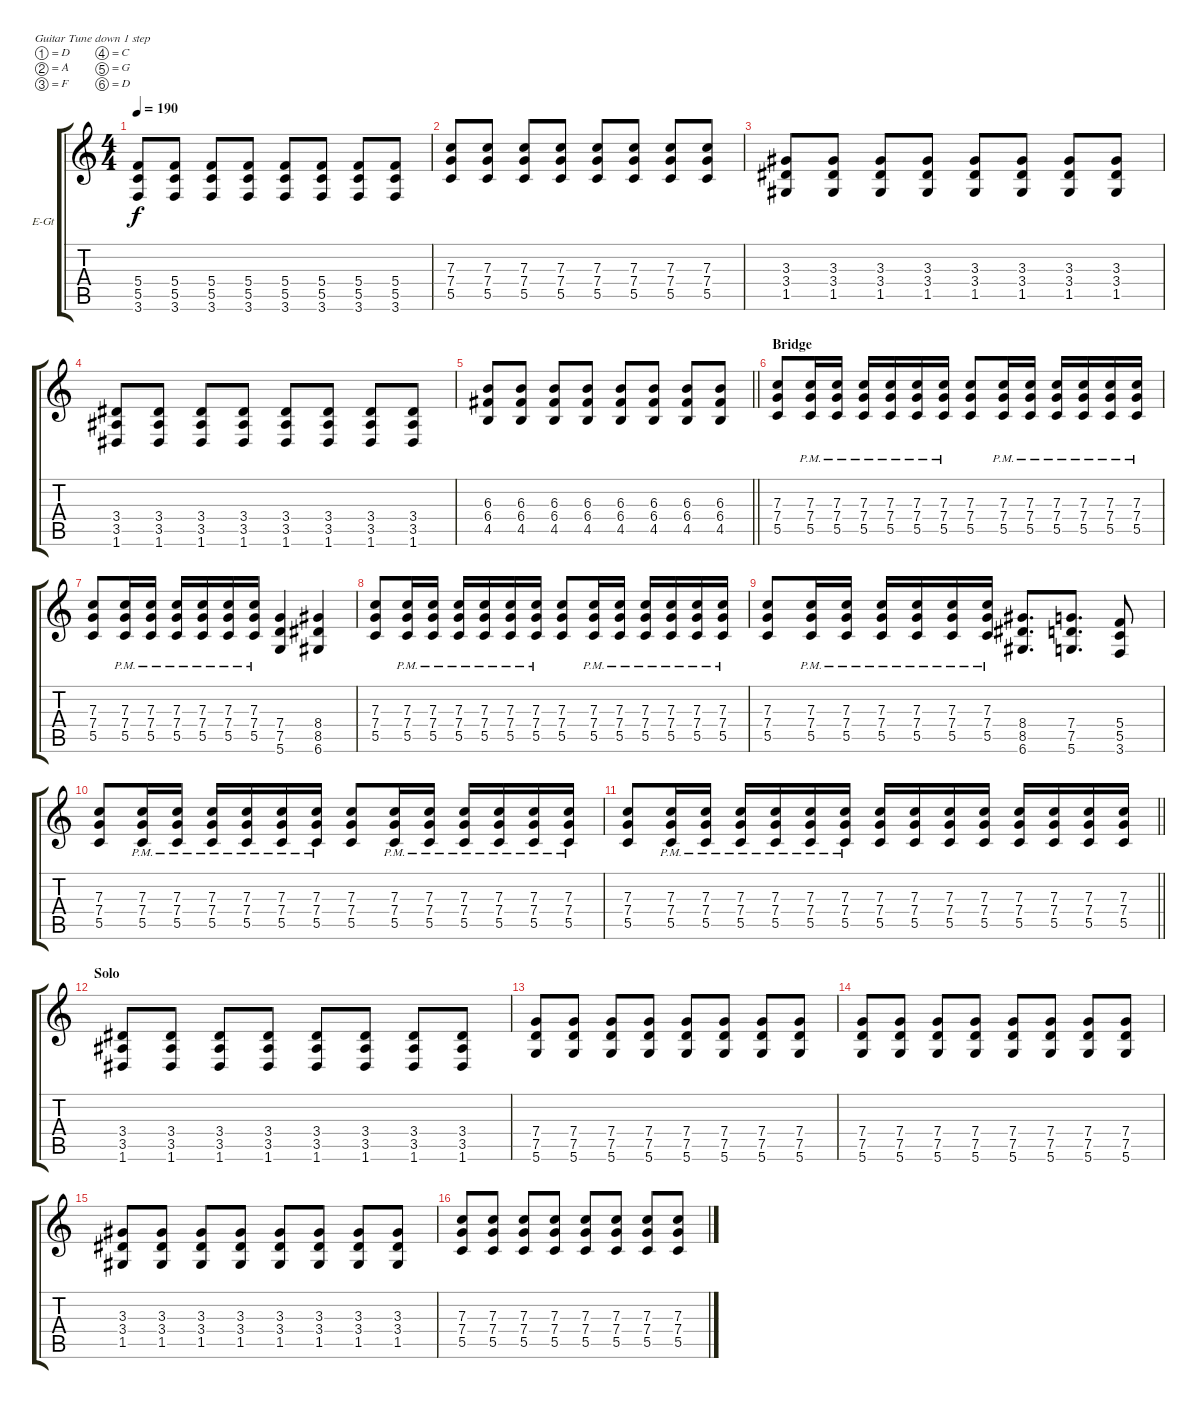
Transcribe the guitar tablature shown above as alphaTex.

\bracketExtendMode groupsimilarinstruments
\firstSystemTrackNameOrientation horizontal
\otherSystemsTrackNameOrientation horizontal
\track ("Rythm Guitar B" "E-Gt") {instrument overdrivenguitar}
\staff {score tabs}
\tuning (D4 A3 F3 C3 G2 D2)
\ts (4 4)
\tempo 190
\clef g2
\ks c
(5.4 5.5 3.6).8{dy f} (5.4 5.5 3.6).8 (5.4 5.5 3.6).8 (5.4 5.5 3.6).8 (5.4 5.5 3.6).8 (5.4 5.5 3.6).8 (5.4 5.5 3.6).8 (5.4 5.5 3.6).8 |
(7.3 7.4 5.5).8 (7.3 7.4 5.5).8 (7.3 7.4 5.5).8 (7.3 7.4 5.5).8 (7.3 7.4 5.5).8 (7.3 7.4 5.5).8 (7.3 7.4 5.5).8 (7.3 7.4 5.5).8 |
(3.3 3.4 1.5).8 (3.3 3.4 1.5).8 (3.3 3.4 1.5).8 (3.3 3.4 1.5).8 (3.3 3.4 1.5).8 (3.3 3.4 1.5).8 (3.3 3.4 1.5).8 (3.3 3.4 1.5).8 |
(3.4 3.5 1.6).8 (3.4 3.5 1.6).8 (3.4 3.5 1.6).8 (3.4 3.5 1.6).8 (3.4 3.5 1.6).8 (3.4 3.5 1.6).8 (3.4 3.5 1.6).8 (3.4 3.5 1.6).8 |
\barLineRight lightlight
(6.3 6.4 4.5).8 (6.3 6.4 4.5).8 (6.3 6.4 4.5).8 (6.3 6.4 4.5).8 (6.3 6.4 4.5).8 (6.3 6.4 4.5).8 (6.3 6.4 4.5).8 (6.3 6.4 4.5).8 |
\section ("" "Bridge")
(7.3 7.4 5.5).8 (7.3{pm} 7.4{pm} 5.5{pm}).16 (7.3{pm} 7.4{pm} 5.5{pm}).16 (7.3{pm} 7.4{pm} 5.5{pm}).16 (7.3{pm} 7.4{pm} 5.5{pm}).16 (7.3{pm} 7.4{pm} 5.5{pm}).16 (7.3{pm} 7.4{pm} 5.5{pm}).16 (7.3 7.4 5.5).8 (7.3{pm} 7.4{pm} 5.5{pm}).16 (7.3{pm} 7.4{pm} 5.5{pm}).16 (7.3{pm} 7.4{pm} 5.5{pm}).16 (7.3{pm} 7.4{pm} 5.5{pm}).16 (7.3{pm} 7.4{pm} 5.5{pm}).16 (7.3{pm} 7.4{pm} 5.5{pm}).16 |
(7.3 7.4 5.5).8 (7.3{pm} 7.4{pm} 5.5{pm}).16 (7.3{pm} 7.4{pm} 5.5{pm}).16 (7.3{pm} 7.4{pm} 5.5{pm}).16 (7.3{pm} 7.4{pm} 5.5{pm}).16 (7.3{pm} 7.4{pm} 5.5{pm}).16 (7.3{pm} 7.4{pm} 5.5{pm}).16 (7.4 7.5 5.6).4 (8.4 8.5 6.6).4 |
(7.3 7.4 5.5).8 (7.3{pm} 7.4{pm} 5.5{pm}).16 (7.3{pm} 7.4{pm} 5.5{pm}).16 (7.3{pm} 7.4{pm} 5.5{pm}).16 (7.3{pm} 7.4{pm} 5.5{pm}).16 (7.3{pm} 7.4{pm} 5.5{pm}).16 (7.3{pm} 7.4{pm} 5.5{pm}).16 (7.3 7.4 5.5).8 (7.3{pm} 7.4{pm} 5.5{pm}).16 (7.3{pm} 7.4{pm} 5.5{pm}).16 (7.3{pm} 7.4{pm} 5.5{pm}).16 (7.3{pm} 7.4{pm} 5.5{pm}).16 (7.3{pm} 7.4{pm} 5.5{pm}).16 (7.3{pm} 7.4{pm} 5.5{pm}).16 |
(7.3 7.4 5.5).8 (7.3{pm} 7.4{pm} 5.5{pm}).16 (7.3{pm} 7.4{pm} 5.5{pm}).16 (7.3{pm} 7.4{pm} 5.5{pm}).16 (7.3{pm} 7.4{pm} 5.5{pm}).16 (7.3{pm} 7.4{pm} 5.5{pm}).16 (7.3{pm} 7.4{pm} 5.5{pm}).16 (8.4 8.5 6.6).8{d} (7.4 7.5 5.6).8{d} (5.4 5.5 3.6).8 |
(7.3 7.4 5.5).8 (7.3{pm} 7.4{pm} 5.5{pm}).16 (7.3{pm} 7.4{pm} 5.5{pm}).16 (7.3{pm} 7.4{pm} 5.5{pm}).16 (7.3{pm} 7.4{pm} 5.5{pm}).16 (7.3{pm} 7.4{pm} 5.5{pm}).16 (7.3{pm} 7.4{pm} 5.5{pm}).16 (7.3 7.4 5.5).8 (7.3{pm} 7.4{pm} 5.5{pm}).16 (7.3{pm} 7.4{pm} 5.5{pm}).16 (7.3{pm} 7.4{pm} 5.5{pm}).16 (7.3{pm} 7.4{pm} 5.5{pm}).16 (7.3{pm} 7.4{pm} 5.5{pm}).16 (7.3{pm} 7.4{pm} 5.5{pm}).16 |
\barLineRight lightlight
(7.3 7.4 5.5).8 (7.3{pm} 7.4{pm} 5.5{pm}).16 (7.3{pm} 7.4{pm} 5.5{pm}).16 (7.3{pm} 7.4{pm} 5.5{pm}).16 (7.3{pm} 7.4{pm} 5.5{pm}).16 (7.3{pm} 7.4{pm} 5.5{pm}).16 (7.3{pm} 7.4{pm} 5.5{pm}).16 (7.3 7.4 5.5).16 (7.3 7.4 5.5).16 (7.3 7.4 5.5).16 (7.3 7.4 5.5).16 (7.3 7.4 5.5).16 (7.3 7.4 5.5).16 (7.3 7.4 5.5).16 (7.3 7.4 5.5).16 |
\section ("" "Solo")
(3.4 3.5 1.6).8 (3.4 3.5 1.6).8 (3.4 3.5 1.6).8 (3.4 3.5 1.6).8 (3.4 3.5 1.6).8 (3.4 3.5 1.6).8 (3.4 3.5 1.6).8 (3.4 3.5 1.6).8 |
(7.4 7.5 5.6).8 (7.4 7.5 5.6).8 (7.4 7.5 5.6).8 (7.4 7.5 5.6).8 (7.4 7.5 5.6).8 (7.4 7.5 5.6).8 (7.4 7.5 5.6).8 (7.4 7.5 5.6).8 |
(7.4 7.5 5.6).8 (7.4 7.5 5.6).8 (7.4 7.5 5.6).8 (7.4 7.5 5.6).8 (7.4 7.5 5.6).8 (7.4 7.5 5.6).8 (7.4 7.5 5.6).8 (7.4 7.5 5.6).8 |
(3.3 3.4 1.5).8 (3.3 3.4 1.5).8 (3.3 3.4 1.5).8 (3.3 3.4 1.5).8 (3.3 3.4 1.5).8 (3.3 3.4 1.5).8 (3.3 3.4 1.5).8 (3.3 3.4 1.5).8 |
(7.3 7.4 5.5).8 (7.3 7.4 5.5).8 (7.3 7.4 5.5).8 (7.3 7.4 5.5).8 (7.3 7.4 5.5).8 (7.3 7.4 5.5).8 (7.3 7.4 5.5).8 (7.3 7.4 5.5).8
